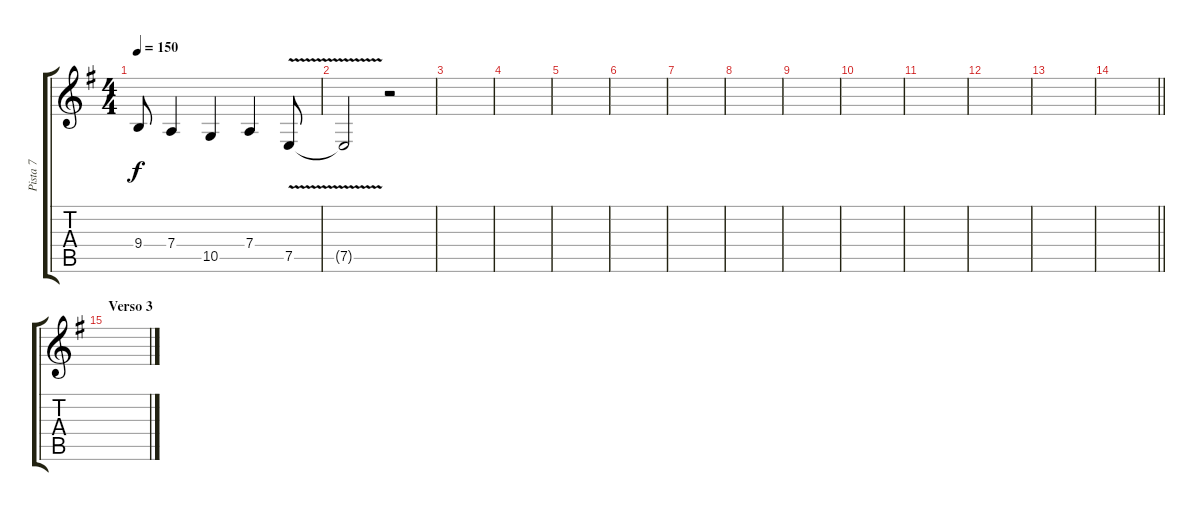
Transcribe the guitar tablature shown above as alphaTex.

\track ("Pista 7" "Pista 7") {instrument choiraahs}
\staff {score tabs}
\tuning (E4 B3 G3 D3 A2 E2) {hide}
\ts (4 4)
\tempo 150
\clef g2
\ks g
9.4{t}.8{dy f} 7.4.4 10.5.4 7.4.4 7.5{v}.8 |
7.5{v t}.2 r.2 |
|
|
|
|
|
|
|
|
|
|
|
\barLineRight lightlight
|
\section ("" "Verso 3")
